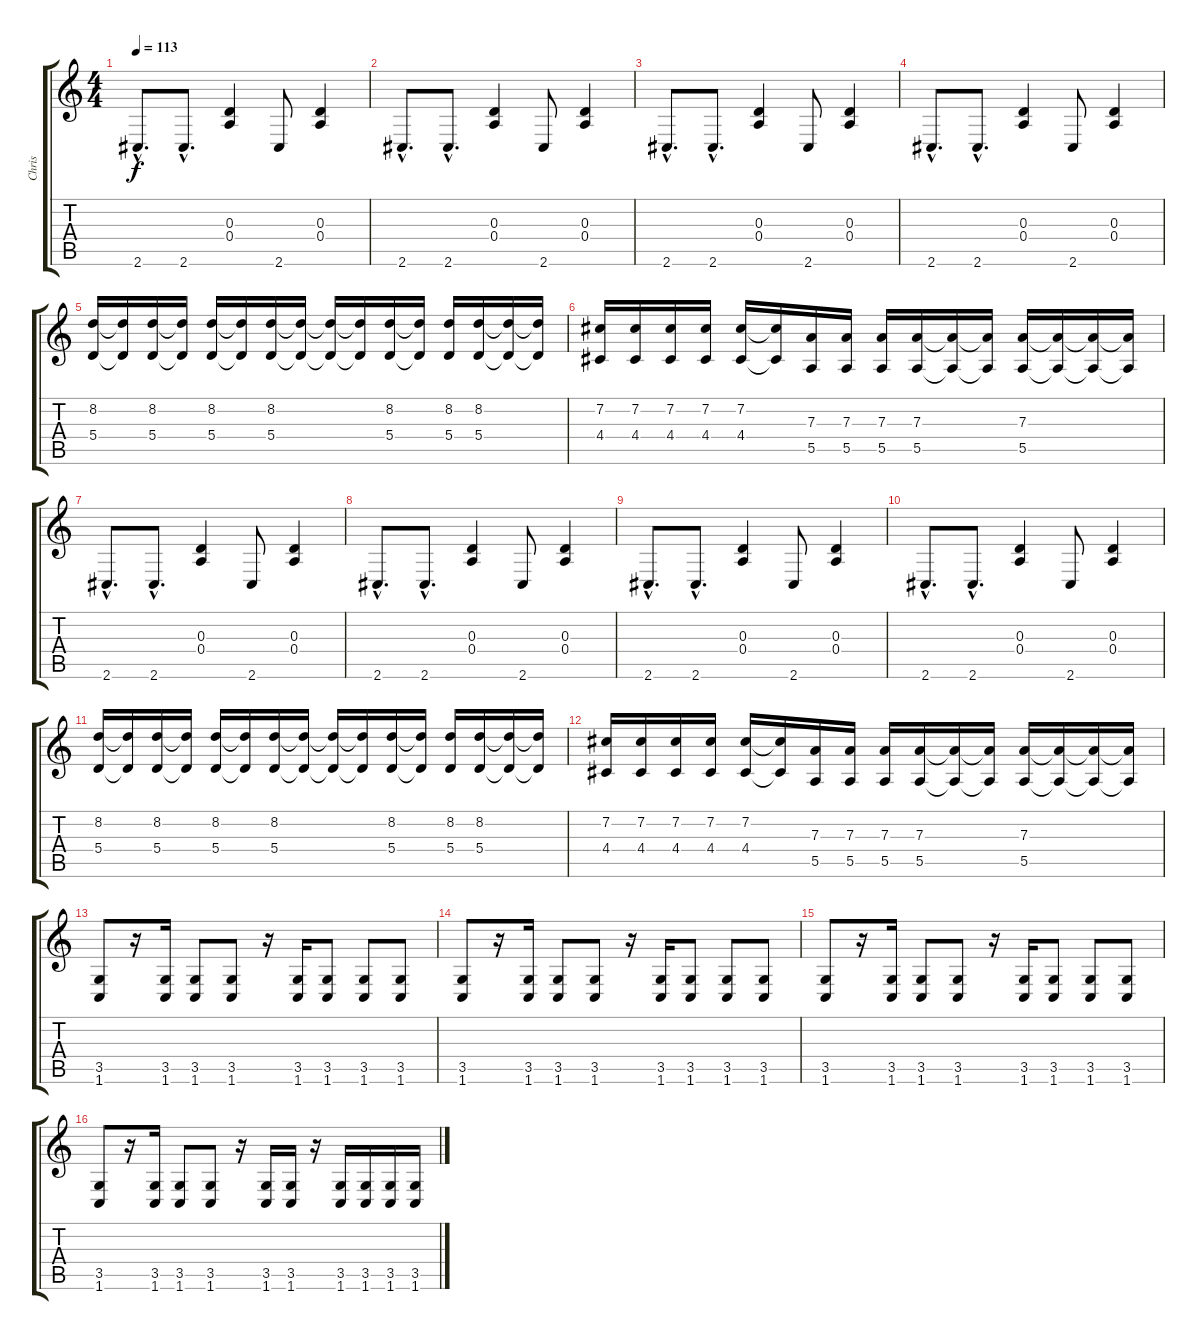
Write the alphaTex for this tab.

\track ("Chris" "Chris") {instrument distortionguitar}
\staff {score tabs}
\tuning (B3 Gb3 D3 A2 E2 B1) {hide}
\ts (4 4)
\tempo 113
\clef g2
\ks c
2.6{hac}.8{d dy f} 2.6{hac}.8{d} (0.3 0.4).4 2.6.8 (0.3 0.4).4 |
2.6{hac}.8{d} 2.6{hac}.8{d} (0.3 0.4).4 2.6.8 (0.3 0.4).4 |
2.6{hac}.8{d} 2.6{hac}.8{d} (0.3 0.4).4 2.6.8 (0.3 0.4).4 |
2.6{hac}.8{d} 2.6{hac}.8{d} (0.3 0.4).4 2.6.8 (0.3 0.4).4 |
(8.2 5.4).16{volume 8} (8.2{t} 5.4{t}).16 (8.2 5.4).16 (8.2{t} 5.4{t}).16 (8.2 5.4).16 (8.2{t} 5.4{t}).16 (8.2 5.4).16 (8.2{t} 5.4{t}).16 (8.2{t} 5.4{t}).16 (8.2{t} 5.4{t}).16 (8.2 5.4).16 (8.2{t} 5.4{t}).16 (8.2 5.4).16 (8.2 5.4).16 (8.2{t} 5.4{t}).16 (8.2{t} 5.4{t}).16 |
(7.2 4.4).16 (7.2 4.4).16 (7.2 4.4).16 (7.2 4.4).16 (7.2 4.4).16 (7.2{t} 4.4{t}).16 (7.3 5.5).16 (7.3 5.5).16 (7.3 5.5).16 (7.3 5.5).16 (7.3{t} 5.5{t}).16 (7.3{t} 5.5{t}).16 (7.3 5.5).16 (7.3{t} 5.5{t}).16 (7.3{t} 5.5{t}).16 (7.3{t} 5.5{t}).16 |
2.6{hac}.8{d volume 12} 2.6{hac}.8{d} (0.3 0.4).4 2.6.8 (0.3 0.4).4 |
2.6{hac}.8{d} 2.6{hac}.8{d} (0.3 0.4).4 2.6.8 (0.3 0.4).4 |
2.6{hac}.8{d} 2.6{hac}.8{d} (0.3 0.4).4 2.6.8 (0.3 0.4).4 |
2.6{hac}.8{d} 2.6{hac}.8{d} (0.3 0.4).4 2.6.8 (0.3 0.4).4 |
(8.2 5.4).16{volume 8} (8.2{t} 5.4{t}).16 (8.2 5.4).16 (8.2{t} 5.4{t}).16 (8.2 5.4).16 (8.2{t} 5.4{t}).16 (8.2 5.4).16 (8.2{t} 5.4{t}).16 (8.2{t} 5.4{t}).16 (8.2{t} 5.4{t}).16 (8.2 5.4).16 (8.2{t} 5.4{t}).16 (8.2 5.4).16 (8.2 5.4).16 (8.2{t} 5.4{t}).16 (8.2{t} 5.4{t}).16 |
(7.2 4.4).16 (7.2 4.4).16 (7.2 4.4).16 (7.2 4.4).16 (7.2 4.4).16 (7.2{t} 4.4{t}).16 (7.3 5.5).16 (7.3 5.5).16 (7.3 5.5).16 (7.3 5.5).16 (7.3{t} 5.5{t}).16 (7.3{t} 5.5{t}).16 (7.3 5.5).16 (7.3{t} 5.5{t}).16 (7.3{t} 5.5{t}).16 (7.3{t} 5.5{t}).16 |
(3.5 1.6).8{volume 12} r.16 (3.5 1.6).16 (3.5 1.6).8 (3.5 1.6).8 r.16 (3.5 1.6).16 (3.5 1.6).8 (3.5 1.6).8 (3.5 1.6).8 |
(3.5 1.6).8 r.16 (3.5 1.6).16 (3.5 1.6).8 (3.5 1.6).8 r.16 (3.5 1.6).16 (3.5 1.6).8 (3.5 1.6).8 (3.5 1.6).8 |
(3.5 1.6).8 r.16 (3.5 1.6).16 (3.5 1.6).8 (3.5 1.6).8 r.16 (3.5 1.6).16 (3.5 1.6).8 (3.5 1.6).8 (3.5 1.6).8 |
(3.5 1.6).8 r.16 (3.5 1.6).16 (3.5 1.6).8 (3.5 1.6).8 r.16 (3.5 1.6).16 (3.5 1.6).16 r.16 (3.5 1.6).16 (3.5 1.6).16 (3.5 1.6).16 (3.5 1.6).16
